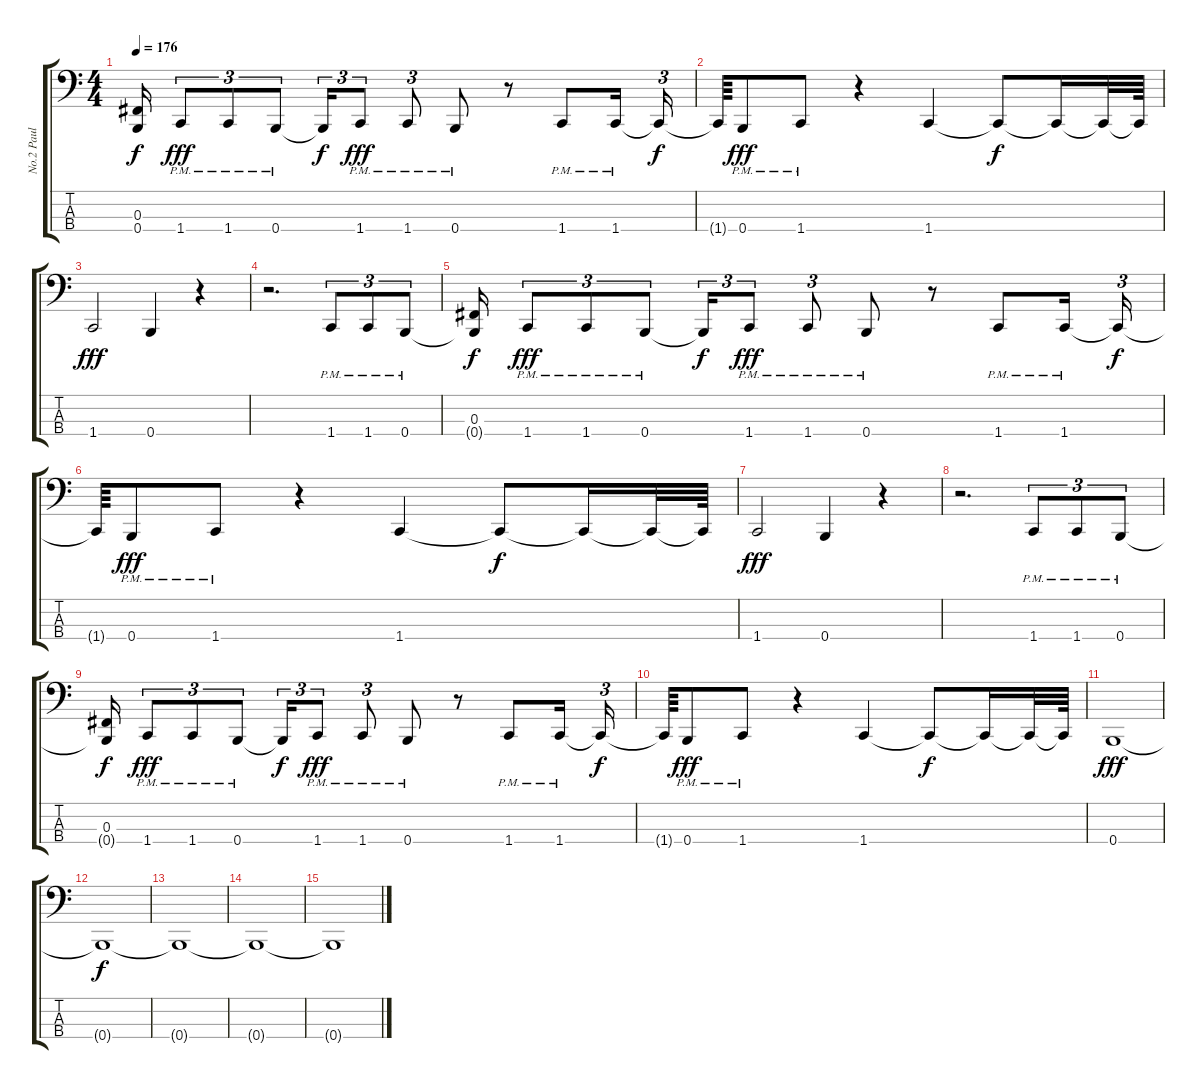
\track ("No.2 Paul" "No.2 Paul") {instrument fretlessbass}
\staff {score tabs}
\tuning (E2 B1 Gb1 B0) {hide}
\ts (4 4)
\tempo 176
\clef f4
\ks c
(0.3 0.4{t}).16{dy f} 1.4{pm}.8{tu (3 2) dy fff} 1.4{pm}.8{tu (3 2)} 0.4{pm}.8{tu (3 2)} 0.4{t}.16{tu (3 2) dy f} 1.4{pm}.8{tu (3 2) dy fff} 1.4{pm}.8{tu (3 2)} 0.4{pm}.8 r.8 1.4{pm}.8 1.4{pm}.16 1.4{t}.16{tu (3 2) dy f} |
1.4{t}.64 0.4{pm}.8{dy fff} 1.4{pm}.8 r.4 1.4.4 1.4{t}.8{dy f} 1.4{t}.16 1.4{t}.32 1.4{t}.64 |
1.4.2{dy fff} 0.4.4 r.4 |
r.2{d} 1.4{pm}.8{tu (3 2)} 1.4{pm}.8{tu (3 2)} 0.4{pm}.8{tu (3 2)} |
(0.3 0.4{t}).16{dy f} 1.4{pm}.8{tu (3 2) dy fff} 1.4{pm}.8{tu (3 2)} 0.4{pm}.8{tu (3 2)} 0.4{t}.16{tu (3 2) dy f} 1.4{pm}.8{tu (3 2) dy fff} 1.4{pm}.8{tu (3 2)} 0.4{pm}.8 r.8 1.4{pm}.8 1.4{pm}.16 1.4{t}.16{tu (3 2) dy f} |
1.4{t}.64 0.4{pm}.8{dy fff} 1.4{pm}.8 r.4 1.4.4 1.4{t}.8{dy f} 1.4{t}.16 1.4{t}.32 1.4{t}.64 |
1.4.2{dy fff} 0.4.4 r.4 |
r.2{d} 1.4{pm}.8{tu (3 2)} 1.4{pm}.8{tu (3 2)} 0.4{pm}.8{tu (3 2)} |
(0.3 0.4{t}).16{dy f} 1.4{pm}.8{tu (3 2) dy fff} 1.4{pm}.8{tu (3 2)} 0.4{pm}.8{tu (3 2)} 0.4{t}.16{tu (3 2) dy f} 1.4{pm}.8{tu (3 2) dy fff} 1.4{pm}.8{tu (3 2)} 0.4{pm}.8 r.8 1.4{pm}.8 1.4{pm}.16 1.4{t}.16{tu (3 2) dy f} |
1.4{t}.64 0.4{pm}.8{dy fff} 1.4{pm}.8 r.4 1.4.4 1.4{t}.8{dy f} 1.4{t}.16 1.4{t}.32 1.4{t}.64 |
0.4.1{dy fff} |
0.4{t}.1{dy f} |
0.4{t}.1 |
0.4{t}.1 |
0.4{t}.1
